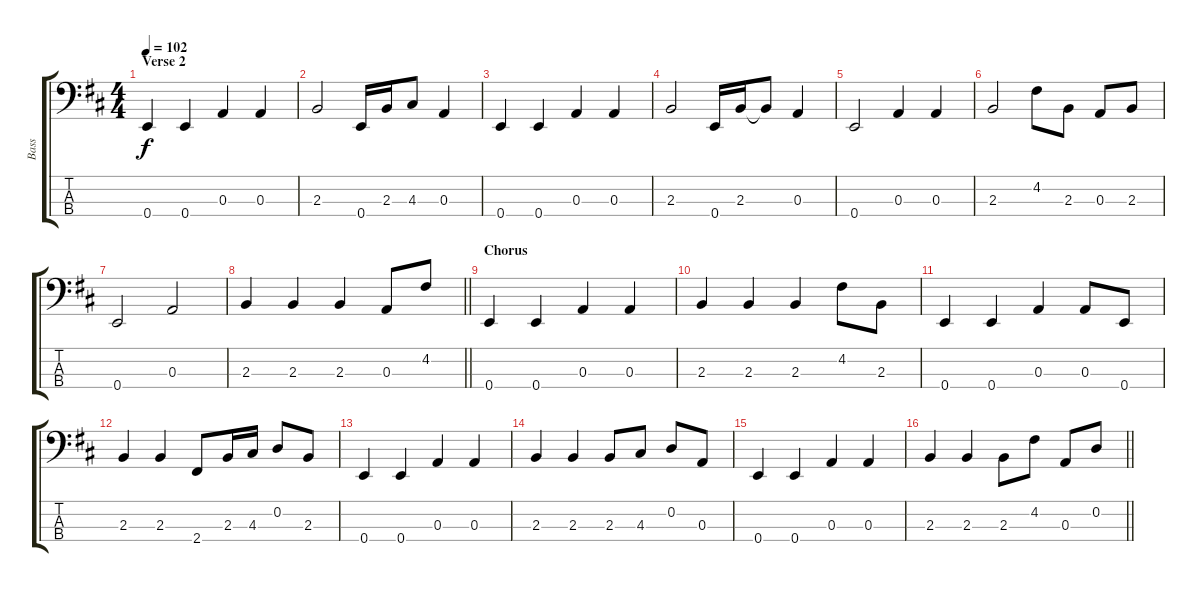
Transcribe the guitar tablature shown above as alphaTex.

\track ("Bass" "Bass") {instrument electricbasspick}
\staff {score tabs}
\tuning (G2 D2 A1 E1) {hide}
\ts (4 4)
\section ("" "Verse 2")
\tempo 102
\clef f4
\ks d
0.4.4{dy f} 0.4.4 0.3.4 0.3.4 |
2.3.2 0.4.16 2.3.16 4.3.8 0.3.4 |
0.4.4 0.4.4 0.3.4 0.3.4 |
2.3.2 0.4.16 2.3.16 2.3{t}.8 0.3.4 |
0.4.2 0.3.4 0.3.4 |
2.3.2 4.2.8 2.3.8 0.3.8 2.3.8 |
0.4.2 0.3.2 |
\barLineRight lightlight
2.3.4 2.3.4 2.3.4 0.3.8 4.2.8 |
\section ("" "Chorus")
0.4.4 0.4.4 0.3.4 0.3.4 |
2.3.4 2.3.4 2.3.4 4.2.8 2.3.8 |
0.4.4 0.4.4 0.3.4 0.3.8 0.4.8 |
2.3.4 2.3.4 2.4.8 2.3.16 4.3.16 0.2.8 2.3.8 |
0.4.4 0.4.4 0.3.4 0.3.4 |
2.3.4 2.3.4 2.3.8 4.3.8 0.2.8 0.3.8 |
0.4.4 0.4.4 0.3.4 0.3.4 |
\barLineRight lightlight
2.3.4 2.3.4 2.3.8 4.2.8 0.3.8 0.2.8
